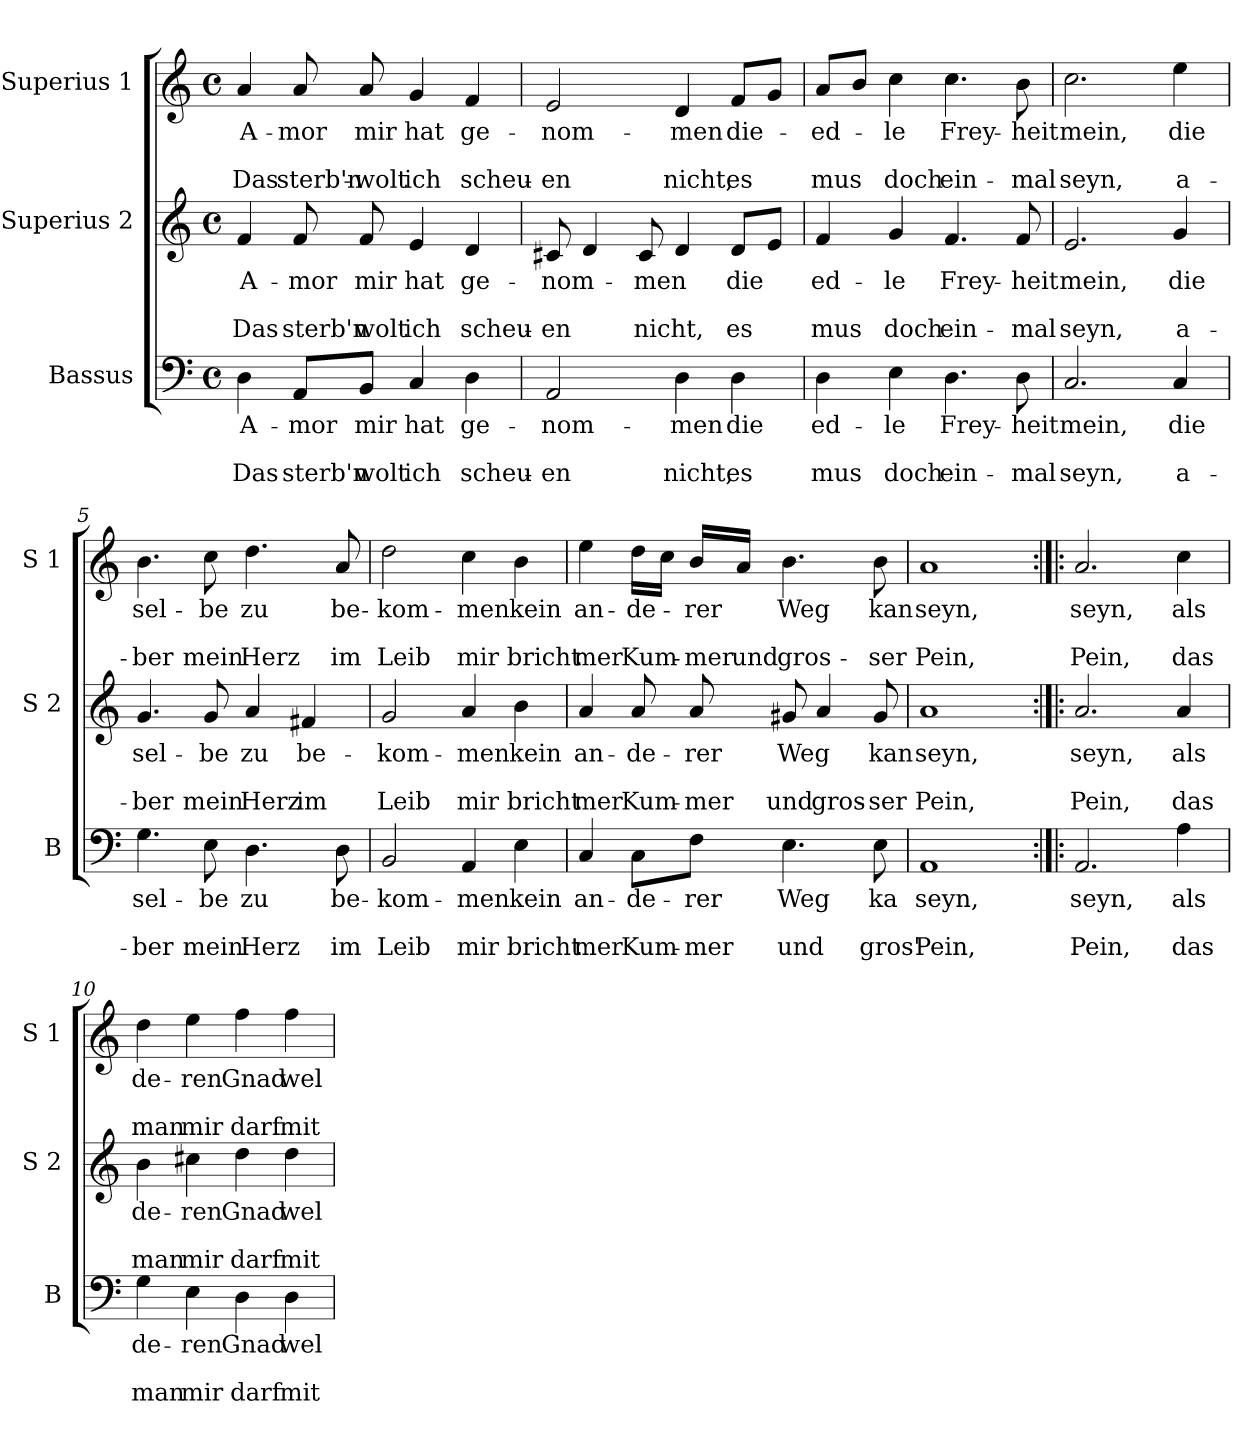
**kern	**text	**text	**text	**kern	**text	**text	**text	**kern	**text	**text	**text
*part3	*part3	*part3	*part3	*part2	*part2	*part2	*part2	*part1	*part1	*part1	*part1
*staff3	*staff3	*staff3	*staff3	*staff2	*staff2	*staff2	*staff2	*staff1	*staff1	*staff1	*staff1
*I"Bassus	*	*	*	*I"Superius 2	*	*	*	*I"Superius 1	*	*	*
*I'B	*	*	*	*I'S 2	*	*	*	*I'S 1	*	*	*
*clefF4	*	*	*	*clefG2	*	*	*	*clefG2	*	*	*
*k[]	*	*	*	*k[]	*	*	*	*k[]	*	*	*
*C:	*	*	*	*C:	*	*	*	*C:	*	*	*
*M4/4	*	*	*	*M4/4	*	*	*	*M4/4	*	*	*
*met(c)	*	*	*	*met(c)	*	*	*	*met(c)	*	*	*
=1	=1	=1	=1	=1	=1	=1	=1	=1	=1	=1	=1
!	!LO:LY:b	!	!LO:LY:b	!	!LO:LY:b	!	!LO:LY:b	!	!LO:LY:b	!	!LO:LY:b
4D\	A-	.	Das	4f/	A-	.	Das	4a/	A-	.	Das
!	!LO:LY:b	!	!LO:LY:b	!	!LO:LY:b	!	!LO:LY:b	!	!LO:LY:b	!	!LO:LY:b
8AA/L	-mor	.	sterb'n	8f/	-mor	.	sterb'n	8a/	-mor	.	sterb'n-
!	!LO:LY:b	!	!LO:LY:b	!	!LO:LY:b	!	!LO:LY:b	!	!LO:LY:b	!	!LO:LY:b
8BB/J	mir	.	wolt	8f/	mir	.	wolt	8a/	mir	.	-wolt
!	!LO:LY:b	!	!LO:LY:b	!	!LO:LY:b	!	!LO:LY:b	!	!LO:LY:b	!	!LO:LY:b
4C/	hat	.	ich	4e/	hat	.	ich	4g/	hat	.	ich
!	!LO:LY:b	!	!LO:LY:b	!	!LO:LY:b	!	!LO:LY:b	!	!LO:LY:b	!	!LO:LY:b
4D\	ge-	.	scheu-	4d/	ge-	.	scheu-	4f/	ge-	.	scheu-
=2	=2	=2	=2	=2	=2	=2	=2	=2	=2	=2	=2
!	!LO:LY:b	!	!LO:LY:b	!	!LO:LY:b	!	!LO:LY:b	!	!LO:LY:b	!	!LO:LY:b
2AA/	-nom-	.	-en	8c#X/	-nom-	.	-en	2e/	-nom-	.	-en
.	.	.	.	4d/	.	.	.	.	.	.	.
!	!	!	!	!	!LO:LY:b	!	!LO:LY:b	!	!	!	!
.	.	.	.	8c#/	-men	.	nicht,	.	.	.	.
!	!LO:LY:b	!	!LO:LY:b	!	!	!	!	!	!LO:LY:b	!	!LO:LY:b
4D\	-men	.	nicht,	4d/	.	.	.	4d/	-men	.	nicht,
!	!LO:LY:b	!	!LO:LY:b	!	!LO:LY:b	!	!LO:LY:b	!	!LO:LY:b	!	!LO:LY:b
4D\	die	.	es	8d/L	die	.	es	8f/L	die-	.	es
.	.	.	.	8e/J	.	.	.	8g/J	.	.	.
=3	=3	=3	=3	=3	=3	=3	=3	=3	=3	=3	=3
!	!LO:LY:b	!	!LO:LY:b	!	!LO:LY:b	!	!LO:LY:b	!	!LO:LY:b	!	!LO:LY:b
4D\	ed-	.	mus	4f/	ed-	.	mus	8a/L	-ed-	.	mus
.	.	.	.	.	.	.	.	8b/J	.	.	.
!	!LO:LY:b	!	!LO:LY:b	!	!LO:LY:b	!	!LO:LY:b	!	!LO:LY:b	!	!LO:LY:b
4E\	-le	.	doch	4g/	-le	.	doch	4cc\	-le	.	doch
!	!LO:LY:b	!	!LO:LY:b	!	!LO:LY:b	!	!LO:LY:b	!	!LO:LY:b	!	!LO:LY:b
4.D\	Frey-	.	ein-	4.f/	Frey-	.	ein-	4.cc\	Frey-	.	ein-
!	!LO:LY:b	!	!LO:LY:b	!	!LO:LY:b	!	!LO:LY:b	!	!LO:LY:b	!	!LO:LY:b
8D\	-heit	.	-mal	8f/	-heit	.	-mal	8b\	-heit	.	-mal
!!LO:LB:g=z
=4	=4	=4	=4	=4	=4	=4	=4	=4	=4	=4	=4
!	!LO:LY:b	!	!LO:LY:b	!	!LO:LY:b	!	!LO:LY:b	!	!LO:LY:b	!	!LO:LY:b
2.C/	mein,	.	seyn,	2.e/	mein,	.	seyn,	2.cc\	mein,	.	seyn,
!	!LO:LY:b	!	!LO:LY:b	!	!LO:LY:b	!	!LO:LY:b	!	!LO:LY:b	!	!LO:LY:b
4C/	die	.	a-	4g/	die	.	a-	4ee\	die	.	a-
=5	=5	=5	=5	=5	=5	=5	=5	=5	=5	=5	=5
!	!LO:LY:b	!	!LO:LY:b	!	!LO:LY:b	!	!LO:LY:b	!	!LO:LY:b	!	!LO:LY:b
4.G\	sel-	.	-ber	4.g/	sel-	.	-ber	4.b\	sel-	.	-ber
!	!LO:LY:b	!	!LO:LY:b	!	!LO:LY:b	!	!LO:LY:b	!	!LO:LY:b	!	!LO:LY:b
8E\	-be	.	mein	8g/	-be	.	mein	8cc\	-be	.	mein
!	!LO:LY:b	!	!LO:LY:b	!	!LO:LY:b	!	!LO:LY:b	!	!LO:LY:b	!	!LO:LY:b
4.D\	zu	.	Herz	4a/	zu	.	Herz	4.dd\	zu	.	Herz
!	!	!	!	!	!LO:LY:b	!	!LO:LY:b	!	!	!	!
.	.	.	.	4f#X/	be-	.	im	.	.	.	.
!	!LO:LY:b	!	!LO:LY:b	!	!	!	!	!	!LO:LY:b	!	!LO:LY:b
8D\	be-	.	im	.	.	.	.	8a/	be-	.	im
=6	=6	=6	=6	=6	=6	=6	=6	=6	=6	=6	=6
!	!LO:LY:b	!	!LO:LY:b	!	!LO:LY:b	!	!LO:LY:b	!	!LO:LY:b	!	!LO:LY:b
2BB/	-kom-	.	Leib	2g/	-kom-	.	Leib	2dd\	-kom-	.	Leib
!	!LO:LY:b	!	!LO:LY:b	!	!LO:LY:b	!	!LO:LY:b	!	!LO:LY:b	!	!LO:LY:b
4AA/	-men	.	mir	4a/	-men	.	mir	4cc\	-men	.	mir
!	!LO:LY:b	!	!LO:LY:b	!	!LO:LY:b	!	!LO:LY:b	!	!LO:LY:b	!	!LO:LY:b
4E\	kein	.	bricht	4b\	kein	.	bricht	4b\	kein	.	bricht
=7	=7	=7	=7	=7	=7	=7	=7	=7	=7	=7	=7
!	!LO:LY:b	!	!LO:LY:b	!	!LO:LY:b	!	!LO:LY:b	!	!LO:LY:b	!	!LO:LY:b
4C/	an-	.	mer	4a/	an-	.	mer	4ee\	an-	.	mer
!	!LO:LY:b	!	!LO:LY:b	!	!LO:LY:b	!	!LO:LY:b	!	!LO:LY:b	!	!LO:LY:b
8C\L	-de-	.	Kum-	8a/	-de-	.	Kum-	16dd\LL	-de-	.	Kum-
.	.	.	.	.	.	.	.	16cc\JJ	.	.	.
!	!LO:LY:b	!	!LO:LY:b	!	!LO:LY:b	!	!LO:LY:b	!	!LO:LY:b	!	!LO:LY:b
8F\J	-rer	.	-mer	8a/	-rer	.	-mer	16b/LL	-rer	.	-mer
!	!	!	!	!	!	!	!	!	!	!	!LO:LY:b
.	.	.	.	.	.	.	.	16a/JJ	.	.	und
!	!LO:LY:b	!	!LO:LY:b	!	!LO:LY:b	!	!LO:LY:b	!	!LO:LY:b	!	!LO:LY:b
4.E\	Weg	.	und	8g#X/	Weg	.	und	4.b\	Weg	.	gros-
!	!	!	!	!	!	!	!LO:LY:b	!	!	!	!
.	.	.	.	4a/	.	.	gros-	.	.	.	.
!	!LO:LY:b	!	!LO:LY:b	!	!LO:LY:b	!	!LO:LY:b	!	!LO:LY:b	!	!LO:LY:b
8E\	ka	.	gros'	8g#/	kan	.	-ser	8b\	kan	.	-ser
!!LO:LB:g=z
=8	=8	=8	=8	=8	=8	=8	=8	=8	=8	=8	=8
!	!LO:LY:b	!	!LO:LY:b	!	!LO:LY:b	!	!LO:LY:b	!	!LO:LY:b	!	!LO:LY:b
1AA	seyn,	.	Pein,	1a	seyn,	.	Pein,	1a	seyn,	.	Pein,
=9:|!|:	=9:|!|:	=9:|!|:	=9:|!|:	=9:|!|:	=9:|!|:	=9:|!|:	=9:|!|:	=9:|!|:	=9:|!|:	=9:|!|:	=9:|!|:
!	!LO:LY:b	!	!LO:LY:b	!	!LO:LY:b	!	!LO:LY:b	!	!LO:LY:b	!	!LO:LY:b
2.AA/	seyn,	.	Pein,	2.a/	seyn,	.	Pein,	2.a/	seyn,	.	Pein,
!	!LO:LY:b	!	!LO:LY:b	!	!LO:LY:b	!	!LO:LY:b	!	!LO:LY:b	!	!LO:LY:b
4A\	als	.	das	4a/	als	.	das	4cc\	als	.	das
=10	=10	=10	=10	=10	=10	=10	=10	=10	=10	=10	=10
!	!LO:LY:b	!	!LO:LY:b	!	!LO:LY:b	!	!LO:LY:b	!	!LO:LY:b	!	!LO:LY:b
4G\	de-	.	man	4b\	de-	.	man	4dd\	de-	.	man
!	!LO:LY:b	!	!LO:LY:b	!	!LO:LY:b	!	!LO:LY:b	!	!LO:LY:b	!	!LO:LY:b
4E\	-ren	.	mir	4cc#X\	-ren	.	mir	4ee\	-ren	.	mir
!	!LO:LY:b	!	!LO:LY:b	!	!LO:LY:b	!	!LO:LY:b	!	!LO:LY:b	!	!LO:LY:b
4D\	Gnad	.	darf	4dd\	Gnad	.	darf	4ff\	Gnad	.	darf
!	!LO:LY:b	!	!LO:LY:b	!	!LO:LY:b	!	!LO:LY:b	!	!LO:LY:b	!	!LO:LY:b
4D\	wel-	.	mit	4dd\	wel-	.	mit	4ff\	wel-	.	mit
=	=	=	=	=	=	=	=	=	=	=	=
*-	*-	*-	*-	*-	*-	*-	*-	*-	*-	*-	*-
